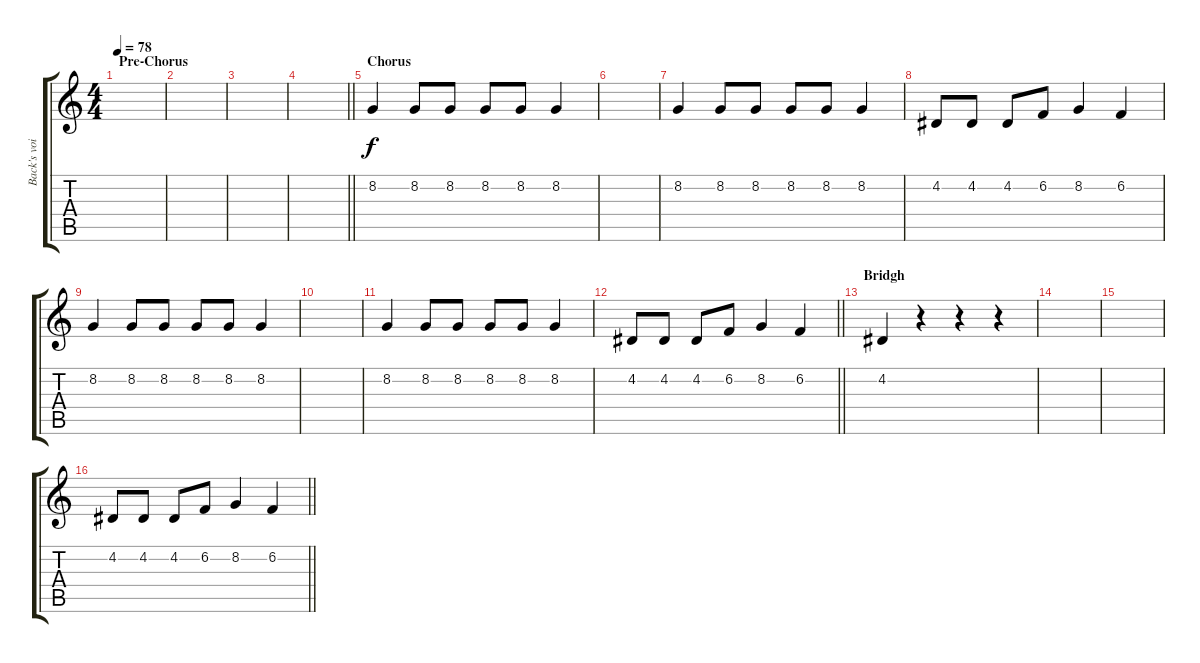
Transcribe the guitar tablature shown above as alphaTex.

\track ("Back's voice" "Back's voi") {instrument violin}
\staff {score tabs}
\tuning (E4 B3 G3 D3 A2 E2) {hide}
\ts (4 4)
\section ("" "Pre-Chorus")
\tempo 78
\clef g2
\ks c
|
|
|
\barLineRight lightlight
|
\section ("" "Chorus")
8.2.4{volume 11 balance 8} 8.2.8 8.2.8 8.2.8 8.2.8 8.2.4 |
|
8.2.4 8.2.8 8.2.8 8.2.8 8.2.8 8.2.4 |
4.2.8 4.2.8 4.2.8 6.2.8 8.2.4 6.2.4 |
8.2.4 8.2.8 8.2.8 8.2.8 8.2.8 8.2.4 |
|
8.2.4 8.2.8 8.2.8 8.2.8 8.2.8 8.2.4 |
\barLineRight lightlight
4.2.8 4.2.8 4.2.8 6.2.8 8.2.4 6.2.4 |
\section ("" "Bridgh")
4.2.4 r.4 r.4 r.4 |
|
|
\barLineRight lightlight
4.2.8 4.2.8 4.2.8 6.2.8 8.2.4 6.2.4
